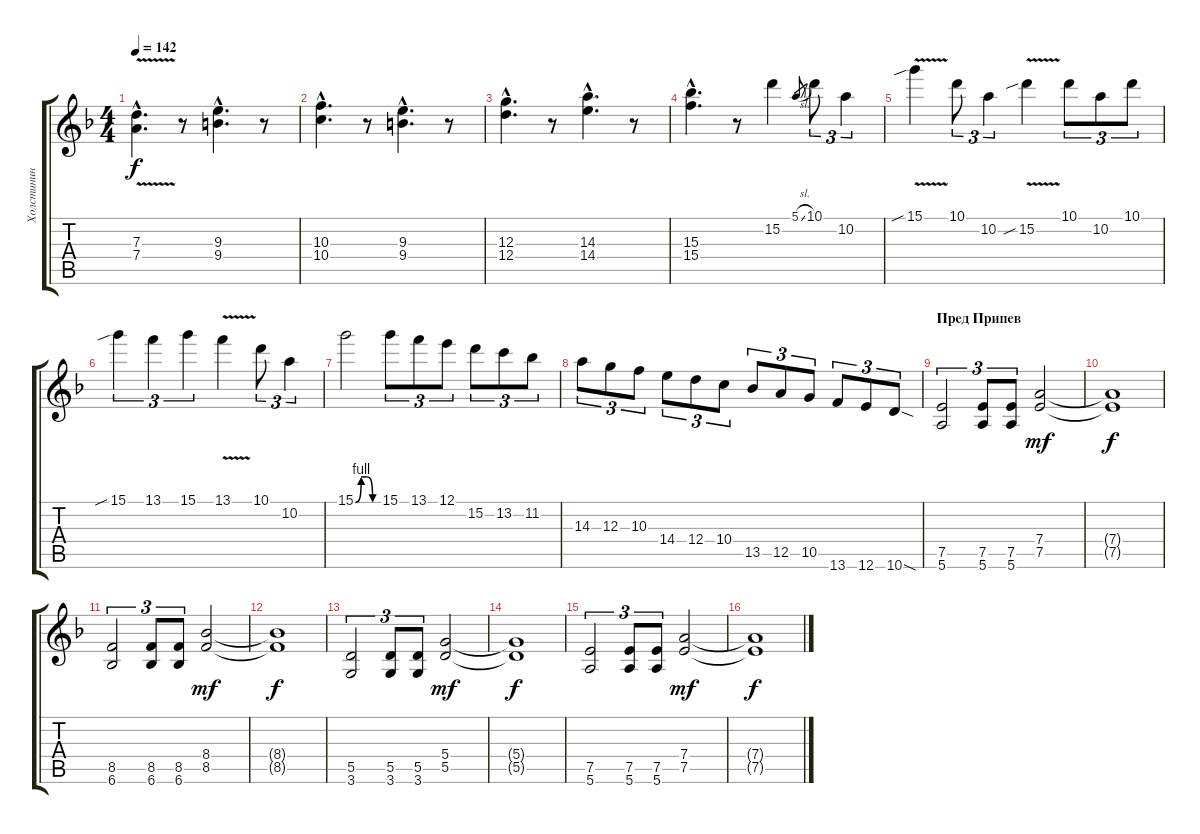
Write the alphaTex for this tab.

\track ("Холстинин" "Холстинин") {instrument distortionguitar}
\staff {score tabs}
\tuning (E4 B3 G3 D3 A2 E2) {hide}
\ts (4 4)
\tempo 142
\clef g2
\ks dminor
(7.3{hac} 7.4{v hac}).4{d dy f} r.8 (9.3{hac} 9.4{hac}).4{d} r.8 |
(10.3{hac} 10.4{hac}).4{d} r.8 (9.3{hac} 9.4{hac}).4{d} r.8 |
(12.3{hac} 12.4{hac}).4{d} r.8 (14.3{hac} 14.4{hac}).4{d} r.8 |
(15.3{hac} 15.4{hac}).4{d} r.8 15.2.4 5.1{sl}.8{gr} 10.1.8{tu (3 2)} 10.2.4{tu (3 2)} |
15.1{v sib}.4 10.1.8{tu (3 2)} 10.2.4{tu (3 2)} 15.2{v sib}.4 10.1.8{tu (3 2)} 10.2.8{tu (3 2)} 10.1.8{tu (3 2)} |
15.1{sib}.4{tu (3 2)} 13.1.4{tu (3 2)} 15.1.4{tu (3 2)} 13.1{v}.4 10.1.8{tu (3 2)} 10.2.4{tu (3 2)} |
15.1{be (custom 0 0 15 4 30 4 45 0 60 0)}.2 15.1.8{tu (3 2)} 13.1.8{tu (3 2)} 12.1.8{tu (3 2)} 15.2.8{tu (3 2)} 13.2.8{tu (3 2)} 11.2.8{tu (3 2)} |
14.3.8{tu (3 2)} 12.3.8{tu (3 2)} 10.3.8{tu (3 2)} 14.4.8{tu (3 2)} 12.4.8{tu (3 2)} 10.4.8{tu (3 2)} 13.5.8{tu (3 2)} 12.5.8{tu (3 2)} 10.5.8{tu (3 2)} 13.6.8{tu (3 2)} 12.6.8{tu (3 2)} 10.6{sod}.8{tu (3 2)} |
\section ("" "Пред Припев")
(7.5 5.6).2{tu (3 2)} (7.5 5.6).8{tu (3 2)} (7.5 5.6).8{tu (3 2)} (7.4 7.5).2{dy mf} |
(7.4{t} 7.5{t}).1{dy f} |
(8.5 6.6).2{tu (3 2)} (8.5 6.6).8{tu (3 2)} (8.5 6.6).8{tu (3 2)} (8.4 8.5).2{dy mf} |
(8.4{t} 8.5{t}).1{dy f} |
(5.5 3.6).2{tu (3 2)} (5.5 3.6).8{tu (3 2)} (5.5 3.6).8{tu (3 2)} (5.4 5.5).2{dy mf} |
(5.4{t} 5.5{t}).1{dy f} |
(7.5 5.6).2{tu (3 2)} (7.5 5.6).8{tu (3 2)} (7.5 5.6).8{tu (3 2)} (7.4 7.5).2{dy mf} |
(7.4{t} 7.5{t}).1{dy f}
